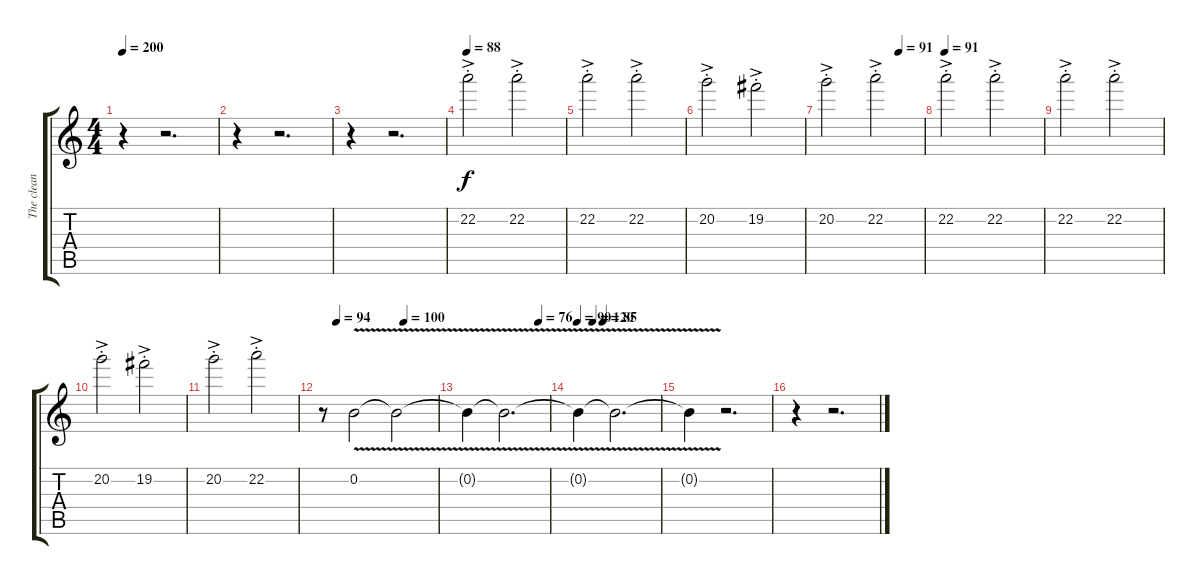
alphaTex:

\track ("The clean guitar" "The clean ") {instrument electricguitarclean}
\staff {score tabs}
\tuning (E4 B3 G3 D3 A2 E2) {hide}
\ts (4 4)
\tempo 200
\clef g2
\ks c
r.4{dy f} r.2{d} |
r.4 r.2{d} |
r.4 r.2{d} |
\tempo 88
22.2{ac st}.2{volume 11} 22.2{ac st}.2 |
22.2{ac st}.2 22.2{ac st}.2 |
20.2{ac st}.2 19.2{ac st}.2 |
\tempo (91 0.75)
20.2{ac st}.2 22.2{ac st}.2 |
\tempo 91
22.2{ac st}.2 22.2{ac st}.2 |
22.2{ac st}.2 22.2{ac st}.2 |
20.2{ac st}.2 19.2{ac st}.2 |
20.2{ac st}.2 22.2{ac st}.2 |
\tempo (94 0.125)
\tempo (100 0.7083333333333334)
r.8 0.2{v}.2 0.2{v t}.2 |
\tempo (76 0.875)
0.2{v t}.4 0.2{v t}.2{d} |
\tempo 90
\tempo (120 0.1875)
\tempo (85 0.3125)
0.2{v t}.4 0.2{v t}.2{d} |
0.2{v t}.4 r.2{d} |
r.4 r.2{d}
